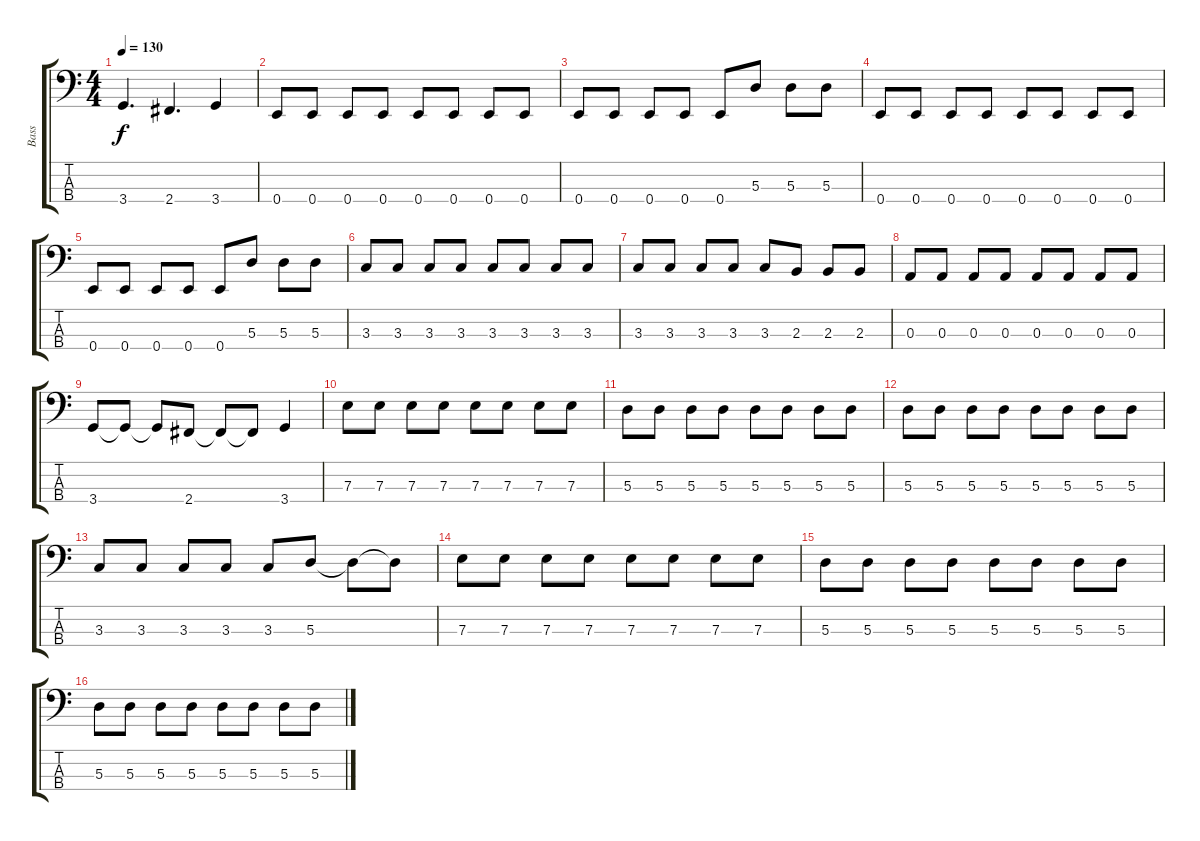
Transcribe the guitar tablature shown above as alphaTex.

\track ("Bass" "Bass") {instrument electricbassfinger}
\staff {score tabs}
\tuning (G2 D2 A1 E1) {hide}
\ts (4 4)
\tempo 130
\clef f4
\ks c
3.4.4{d dy f} 2.4.4{d} 3.4.4 |
0.4.8 0.4.8 0.4.8 0.4.8 0.4.8 0.4.8 0.4.8 0.4.8 |
0.4.8 0.4.8 0.4.8 0.4.8 0.4.8 5.3.8 5.3.8 5.3.8 |
0.4.8 0.4.8 0.4.8 0.4.8 0.4.8 0.4.8 0.4.8 0.4.8 |
0.4.8 0.4.8 0.4.8 0.4.8 0.4.8 5.3.8 5.3.8 5.3.8 |
3.3.8 3.3.8 3.3.8 3.3.8 3.3.8 3.3.8 3.3.8 3.3.8 |
3.3.8 3.3.8 3.3.8 3.3.8 3.3.8 2.3.8 2.3.8 2.3.8 |
0.3.8 0.3.8 0.3.8 0.3.8 0.3.8 0.3.8 0.3.8 0.3.8 |
3.4.8 3.4{t}.8 3.4{t}.8 2.4.8 2.4{t}.8 2.4{t}.8 3.4.4 |
7.3.8 7.3.8 7.3.8 7.3.8 7.3.8 7.3.8 7.3.8 7.3.8 |
5.3.8 5.3.8 5.3.8 5.3.8 5.3.8 5.3.8 5.3.8 5.3.8 |
5.3.8 5.3.8 5.3.8 5.3.8 5.3.8 5.3.8 5.3.8 5.3.8 |
3.3.8 3.3.8 3.3.8 3.3.8 3.3.8 5.3.8 5.3{t}.8 5.3{t}.8 |
7.3.8 7.3.8 7.3.8 7.3.8 7.3.8 7.3.8 7.3.8 7.3.8 |
5.3.8 5.3.8 5.3.8 5.3.8 5.3.8 5.3.8 5.3.8 5.3.8 |
5.3.8 5.3.8 5.3.8 5.3.8 5.3.8 5.3.8 5.3.8 5.3.8
